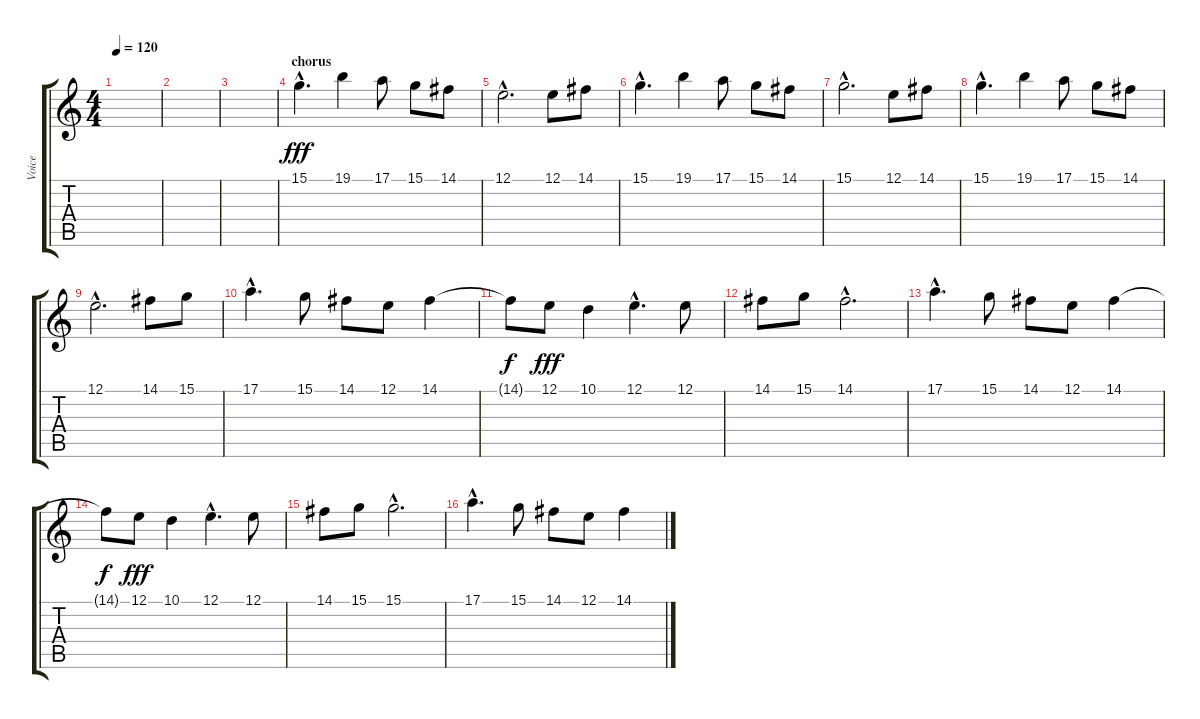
\track ("Voice" "Voice") {instrument choiraahs}
\staff {score tabs}
\tuning (E4 B3 G3 D3 A2 E2) {hide}
\ts (4 4)
\tempo 120
\clef g2
\ks c
|
|
|
\section ("" "chorus")
15.1{hac}.4{d dy fff} 19.1.4 17.1.8 15.1.8 14.1.8 |
12.1{hac}.2{d} 12.1.8 14.1.8 |
15.1{hac}.4{d} 19.1.4 17.1.8 15.1.8 14.1.8 |
15.1{hac}.2{d} 12.1.8 14.1.8 |
15.1{hac}.4{d} 19.1.4 17.1.8 15.1.8 14.1.8 |
12.1{hac}.2{d} 14.1.8 15.1.8 |
17.1{hac}.4{d} 15.1.8 14.1.8 12.1.8 14.1.4 |
14.1{t}.8{dy f} 12.1.8{dy fff} 10.1.4 12.1{hac}.4{d} 12.1.8 |
14.1.8 15.1.8 14.1{hac}.2{d} |
17.1{hac}.4{d} 15.1.8 14.1.8 12.1.8 14.1.4 |
14.1{t}.8{dy f} 12.1.8{dy fff} 10.1.4 12.1{hac}.4{d} 12.1.8 |
14.1.8 15.1.8 15.1{hac}.2{d} |
17.1{hac}.4{d} 15.1.8 14.1.8 12.1.8 14.1.4
